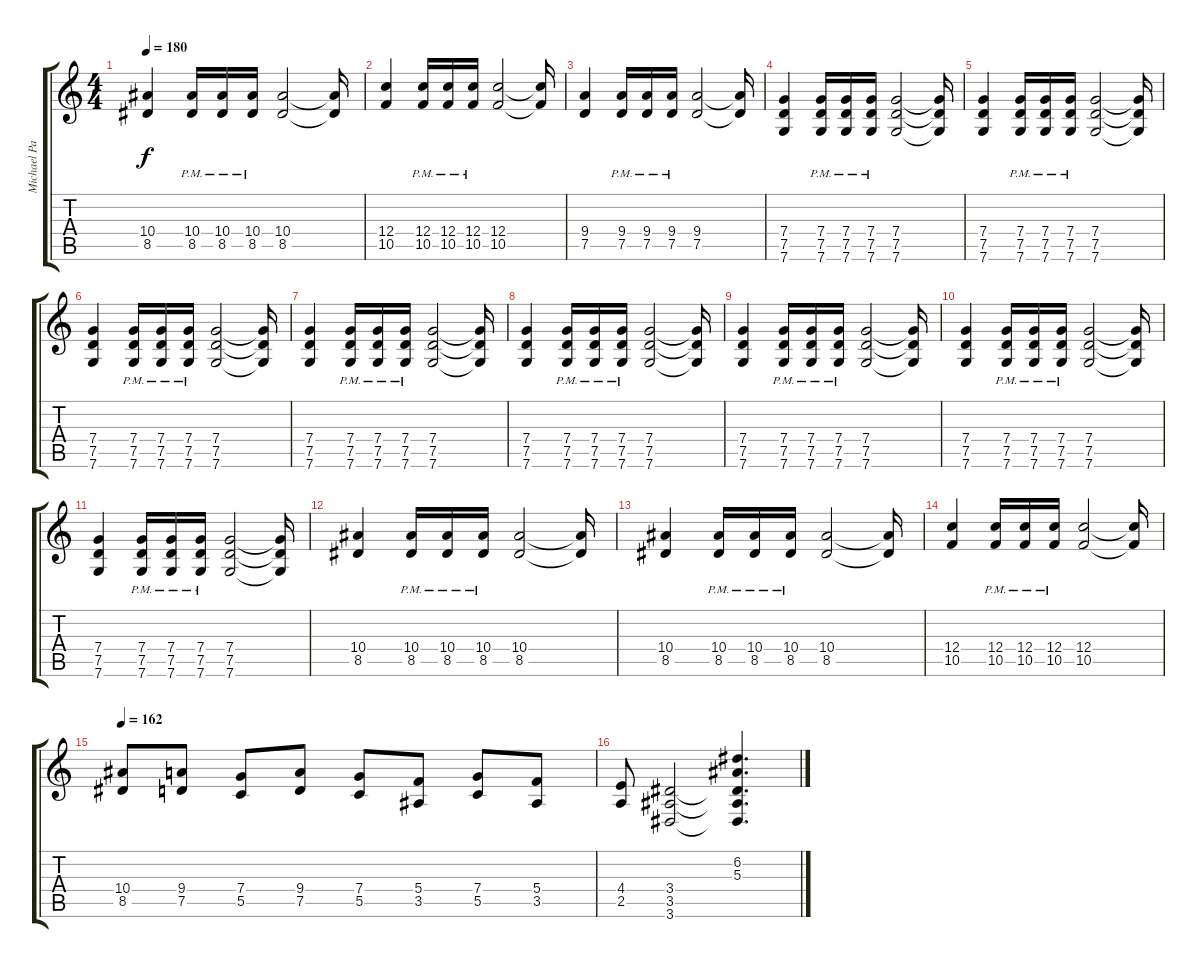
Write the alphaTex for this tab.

\track ("Michael Padget" "Michael Pa") {instrument distortionguitar}
\staff {score tabs}
\tuning (D4 A3 F3 C3 G2 C2) {hide}
\ts (4 4)
\tempo 180
\clef g2
\ks c
(10.4 8.5).4{dy f} (10.4{pm} 8.5{pm}).16 (10.4{pm} 8.5{pm}).16 (10.4{pm} 8.5{pm}).16 (10.4 8.5).2 (10.4{t} 8.5{t}).16 |
(12.4 10.5).4 (12.4{pm} 10.5{pm}).16 (12.4{pm} 10.5{pm}).16 (12.4{pm} 10.5{pm}).16 (12.4 10.5).2 (12.4{t} 10.5{t}).16 |
(9.4 7.5).4 (9.4{pm} 7.5{pm}).16 (9.4{pm} 7.5{pm}).16 (9.4{pm} 7.5{pm}).16 (9.4 7.5).2 (9.4{t} 7.5{t}).16 |
(7.4 7.5 7.6).4 (7.4{pm} 7.5{pm} 7.6{pm}).16 (7.4{pm} 7.5{pm} 7.6{pm}).16 (7.4{pm} 7.5{pm} 7.6{pm}).16 (7.4 7.5 7.6).2 (7.4{t} 7.5{t} 7.6{t}).16 |
(7.4 7.5 7.6).4 (7.4{pm} 7.5{pm} 7.6{pm}).16 (7.4{pm} 7.5{pm} 7.6{pm}).16 (7.4{pm} 7.5{pm} 7.6{pm}).16 (7.4 7.5 7.6).2 (7.4{t} 7.5{t} 7.6{t}).16 |
(7.4 7.5 7.6).4 (7.4{pm} 7.5{pm} 7.6{pm}).16 (7.4{pm} 7.5{pm} 7.6{pm}).16 (7.4{pm} 7.5{pm} 7.6{pm}).16 (7.4 7.5 7.6).2 (7.4{t} 7.5{t} 7.6{t}).16 |
(7.4 7.5 7.6).4 (7.4{pm} 7.5{pm} 7.6{pm}).16 (7.4{pm} 7.5{pm} 7.6{pm}).16 (7.4{pm} 7.5{pm} 7.6{pm}).16 (7.4 7.5 7.6).2 (7.4{t} 7.5{t} 7.6{t}).16 |
(7.4 7.5 7.6).4 (7.4{pm} 7.5{pm} 7.6{pm}).16 (7.4{pm} 7.5{pm} 7.6{pm}).16 (7.4{pm} 7.5{pm} 7.6{pm}).16 (7.4 7.5 7.6).2 (7.4{t} 7.5{t} 7.6{t}).16 |
(7.4 7.5 7.6).4 (7.4{pm} 7.5{pm} 7.6{pm}).16 (7.4{pm} 7.5{pm} 7.6{pm}).16 (7.4{pm} 7.5{pm} 7.6{pm}).16 (7.4 7.5 7.6).2 (7.4{t} 7.5{t} 7.6{t}).16 |
(7.4 7.5 7.6).4 (7.4{pm} 7.5{pm} 7.6{pm}).16 (7.4{pm} 7.5{pm} 7.6{pm}).16 (7.4{pm} 7.5{pm} 7.6{pm}).16 (7.4 7.5 7.6).2 (7.4{t} 7.5{t} 7.6{t}).16 |
(7.4 7.5 7.6).4 (7.4{pm} 7.5{pm} 7.6{pm}).16 (7.4{pm} 7.5{pm} 7.6{pm}).16 (7.4{pm} 7.5{pm} 7.6{pm}).16 (7.4 7.5 7.6).2 (7.4{t} 7.5{t} 7.6{t}).16 |
(10.4 8.5).4 (10.4{pm} 8.5{pm}).16 (10.4{pm} 8.5{pm}).16 (10.4{pm} 8.5{pm}).16 (10.4 8.5).2 (10.4{t} 8.5{t}).16 |
(10.4 8.5).4 (10.4{pm} 8.5{pm}).16 (10.4{pm} 8.5{pm}).16 (10.4{pm} 8.5{pm}).16 (10.4 8.5).2 (10.4{t} 8.5{t}).16 |
(12.4 10.5).4 (12.4{pm} 10.5{pm}).16 (12.4{pm} 10.5{pm}).16 (12.4{pm} 10.5{pm}).16 (12.4 10.5).2 (12.4{t} 10.5{t}).16 |
\tempo 162
(10.4 8.5).8 (9.4 7.5).8 (7.4 5.5).8 (9.4 7.5).8 (7.4 5.5).8 (5.4 3.5).8 (7.4 5.5).8 (5.4 3.5).8 |
(4.4 2.5).8 (3.4 3.5 3.6).2 (6.2 5.3 3.4{t} 3.5{t} 3.6{t}).4{d}
